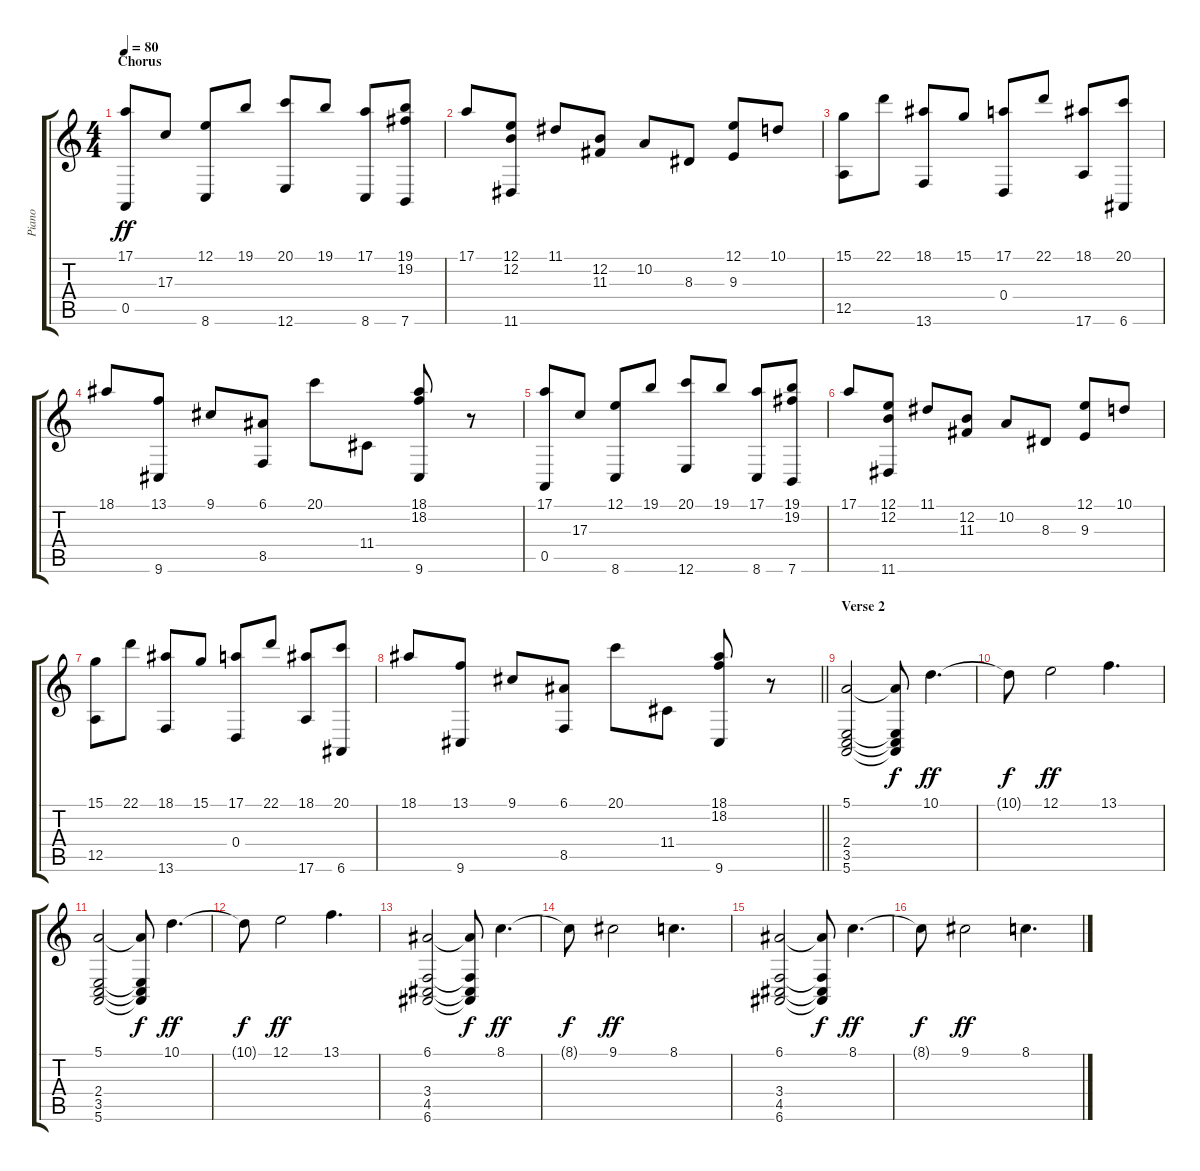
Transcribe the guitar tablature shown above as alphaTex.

\track ("Piano" "Piano") {instrument brightacousticpiano}
\staff {score tabs}
\tuning (E4 B3 G3 D3 A2 E2) {hide}
\ts (4 4)
\section ("" "Chorus")
\tempo 80
\clef g2
\ks c
(17.1 0.5).8{dy ff} 17.3.8 (12.1 8.6).8 19.1.8 (20.1 12.6).8 19.1.8 (17.1 8.6).8 (19.1 19.2 7.6).8 |
17.1.8 (12.1 12.2 11.6).8 11.1.8 (12.2 11.3).8 10.2.8 8.3.8 (12.1 9.3).8 10.1.8 |
(15.1 12.5).8 22.1.8 (18.1 13.6).8 15.1.8 (17.1 0.4).8 22.1.8 (18.1 17.6).8 (20.1 6.6).8 |
18.1.8 (13.1 9.6).8 9.1.8 (6.1 8.5).8 20.1.8 11.4.8 (18.1 18.2 9.6).8 r.8 |
(17.1 0.5).8 17.3.8 (12.1 8.6).8 19.1.8 (20.1 12.6).8 19.1.8 (17.1 8.6).8 (19.1 19.2 7.6).8 |
17.1.8 (12.1 12.2 11.6).8 11.1.8 (12.2 11.3).8 10.2.8 8.3.8 (12.1 9.3).8 10.1.8 |
(15.1 12.5).8 22.1.8 (18.1 13.6).8 15.1.8 (17.1 0.4).8 22.1.8 (18.1 17.6).8 (20.1 6.6).8 |
\barLineRight lightlight
18.1.8 (13.1 9.6).8 9.1.8 (6.1 8.5).8 20.1.8 11.4.8 (18.1 18.2 9.6).8 r.8 |
\section ("" "Verse 2")
(5.1 2.4 3.5 5.6).2 (5.1{t} 2.4{t} 3.5{t} 5.6{t}).8{dy f} 10.1.4{d dy ff} |
10.1{t}.8{dy f} 12.1.2{dy ff} 13.1.4{d} |
(5.1 2.4 3.5 5.6).2 (5.1{t} 2.4{t} 3.5{t} 5.6{t}).8{dy f} 10.1.4{d dy ff} |
10.1{t}.8{dy f} 12.1.2{dy ff} 13.1.4{d} |
(6.1 3.4 4.5 6.6).2 (6.1{t} 3.4{t} 4.5{t} 6.6{t}).8{dy f} 8.1.4{d dy ff} |
8.1{t}.8{dy f} 9.1.2{dy ff} 8.1.4{d} |
(6.1 3.4 4.5 6.6).2 (6.1{t} 3.4{t} 4.5{t} 6.6{t}).8{dy f} 8.1.4{d dy ff} |
8.1{t}.8{dy f} 9.1.2{dy ff} 8.1.4{d}
